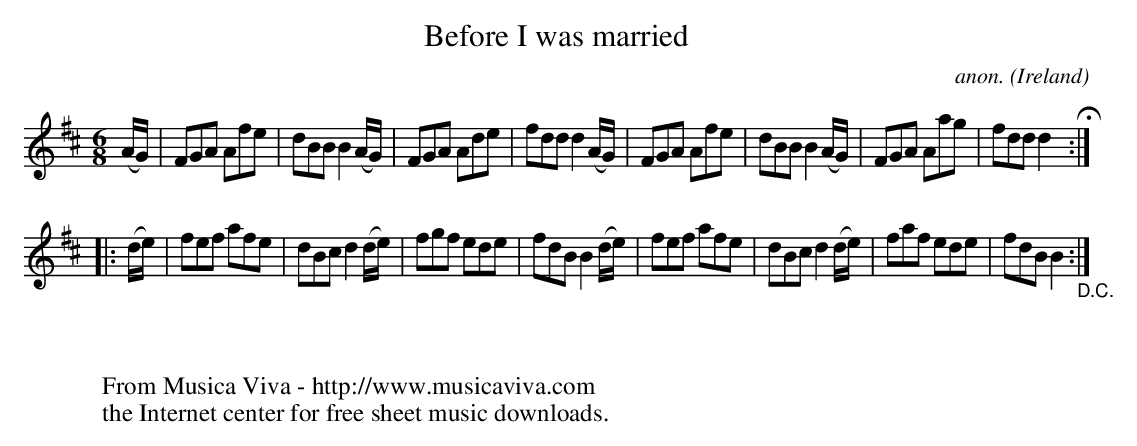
X:1
T:Before I was married
C:anon.
O:Ireland
M:6/8
L:1/8
K:D
(A/G/)|FGA Afe|dBB B2(A/G/)|FGA Ade|fdd d2(A/G/)|FGA Afe|dBB B2 (A/G/)|FGA Aag|fdd d2 H:|
|:(d/e/)|fef afe|dBc d2(d/e/)|fgf ede|fdB B2 (d/e/)|fef afe|dBc d2 (d/e/)|faf ede|fdB B2"_D.C.":|
W:
W:
W: From Musica Viva - http://www.musicaviva.com
W: the Internet center for free sheet music downloads.
